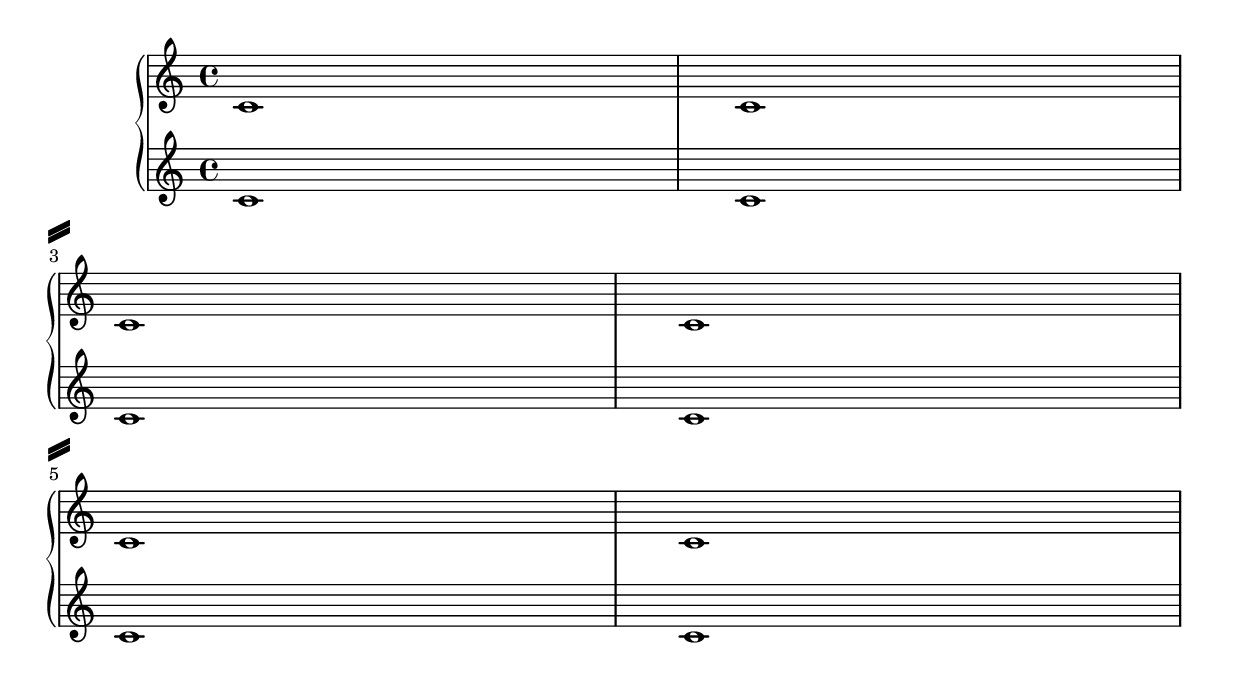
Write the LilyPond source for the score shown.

\version "2.16.0"

\header {
  texidoc = "System separators may be defined as markups in the
@code{system-separator-markup} field of the paper block.  They are
centered between the boundary staves of each system."
}

\paper {
  system-separator-markup = \slashSeparator
}

foobar = \relative c' {
  c1 c \break
  c1 c \break
  c1 c
}
\book {
  \score {
    \new GrandStaff <<
      \new Staff \foobar 
      \new Staff \foobar 
    >>
  }
}
